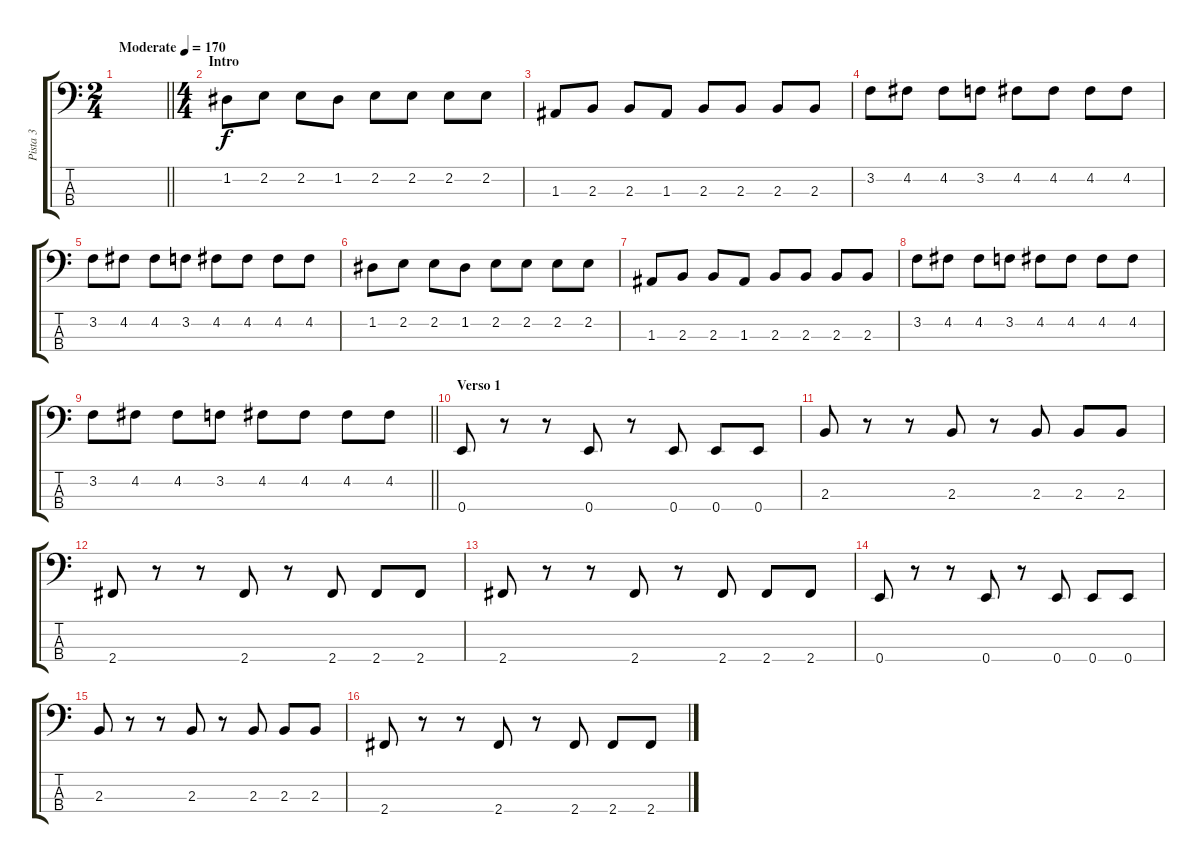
\track ("Pista 3" "Pista 3") {instrument electricbassfinger}
\staff {score tabs}
\tuning (G2 D2 A1 E1) {hide}
\ts (2 4)
\tempo (170 "Moderate")
\clef f4
\barLineRight lightlight
\ks c
|
\ts (4 4)
\section ("" "Intro")
1.2.8 2.2.8 2.2.8 1.2.8 2.2.8 2.2.8 2.2.8 2.2.8 |
1.3.8 2.3.8 2.3.8 1.3.8 2.3.8 2.3.8 2.3.8 2.3.8 |
3.2.8 4.2.8 4.2.8 3.2.8 4.2.8 4.2.8 4.2.8 4.2.8 |
3.2.8 4.2.8 4.2.8 3.2.8 4.2.8 4.2.8 4.2.8 4.2.8 |
1.2.8 2.2.8 2.2.8 1.2.8 2.2.8 2.2.8 2.2.8 2.2.8 |
1.3.8 2.3.8 2.3.8 1.3.8 2.3.8 2.3.8 2.3.8 2.3.8 |
3.2.8 4.2.8 4.2.8 3.2.8 4.2.8 4.2.8 4.2.8 4.2.8 |
\barLineRight lightlight
3.2.8 4.2.8 4.2.8 3.2.8 4.2.8 4.2.8 4.2.8 4.2.8 |
\section ("" "Verso 1")
0.4.8 r.8 r.8 0.4.8 r.8 0.4.8 0.4.8 0.4.8 |
2.3.8 r.8 r.8 2.3.8 r.8 2.3.8 2.3.8 2.3.8 |
2.4.8 r.8 r.8 2.4.8 r.8 2.4.8 2.4.8 2.4.8 |
2.4.8 r.8 r.8 2.4.8 r.8 2.4.8 2.4.8 2.4.8 |
0.4.8 r.8 r.8 0.4.8 r.8 0.4.8 0.4.8 0.4.8 |
2.3.8 r.8 r.8 2.3.8 r.8 2.3.8 2.3.8 2.3.8 |
2.4.8 r.8 r.8 2.4.8 r.8 2.4.8 2.4.8 2.4.8
